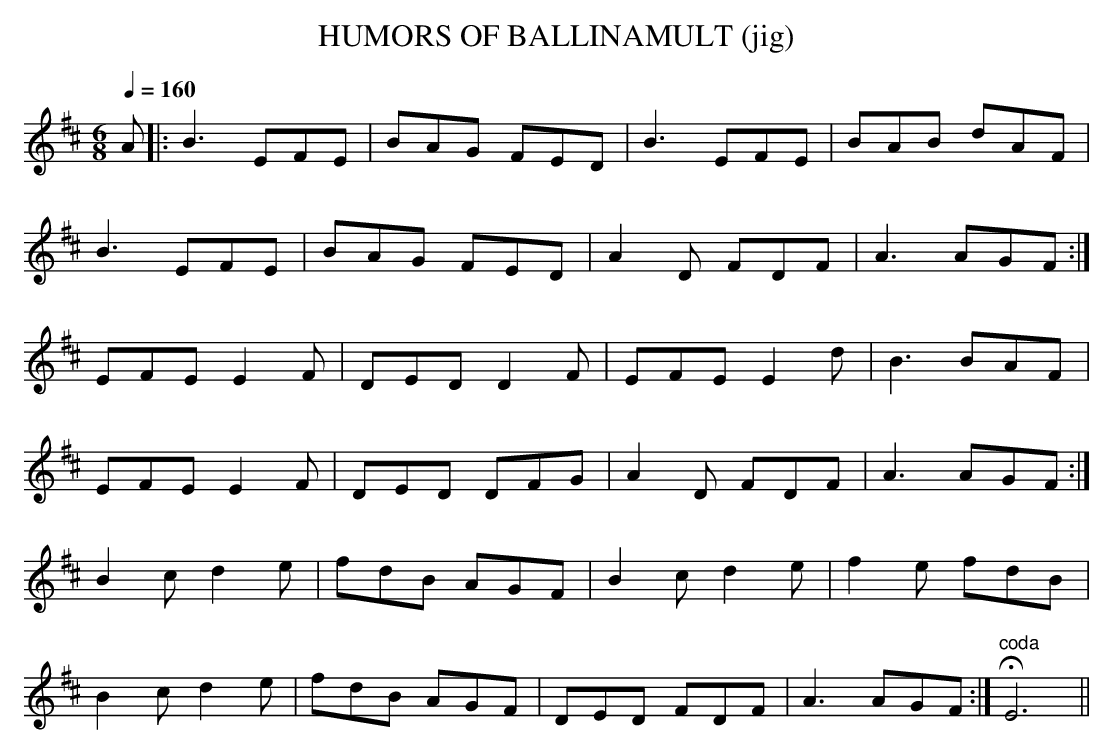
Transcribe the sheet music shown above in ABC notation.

X:1
T:HUMORS OF BALLINAMULT (jig)
Q:1/4=160
M:6/8
L:1/8
K:Edor
A|:B3 EFE|BAG FED|B3 EFE|BAB dAF|
B3 EFE|BAG FED|A2D FDF|A3 AGF :|
EFE E2F|DED D2F|EFE E2d|B3 BAF|
EFE E2F|DED DFG|A2D FDF|A3 AGF :|
B2c d2e|fdB AGF|B2c d2e|f2e fdB|
B2c d2e|fdB AGF|DED FDF|A3 AGF :|\
"^coda"HE6||
